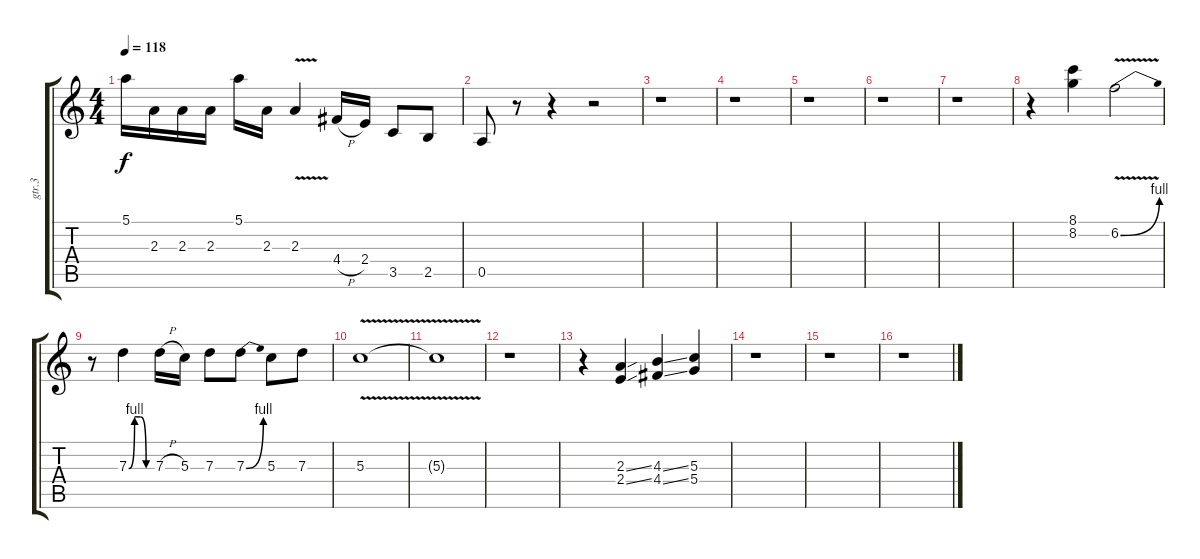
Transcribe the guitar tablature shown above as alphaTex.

\track ("gtr.3" "gtr.3") {instrument distortionguitar}
\staff {score tabs}
\tuning (E4 B3 G3 D3 A2 E2) {hide}
\ts (4 4)
\tempo 118
\clef g2
\ks c
5.1.16{dy f} 2.3.16 2.3.16 2.3.16 5.1.16 2.3.16 2.3{v}.4 4.4{h}.16 2.4.16 3.5.8 2.5.8 |
0.5.8 r.8 r.4 r.2 |
r.1 |
r.1 |
r.1 |
r.1 |
r.1 |
r.4 (8.1 8.2).4 6.2{be (bend 0 0 60 4) v}.2 |
r.8 7.3{be (custom 0 0 15 4 30 4 45 0 60 0)}.4 7.3{h}.16 5.3.16 7.3.8 7.3{be (bend 0 0 60 4)}.8 5.3.8 7.3.8 |
5.3{v}.1 |
5.3{t}.1 |
r.1 |
r.4 (2.3{ss} 2.4{ss}).4 (4.3{ss} 4.4{ss}).4 (5.3 5.4).4 |
r.1 |
r.1 |
r.1
